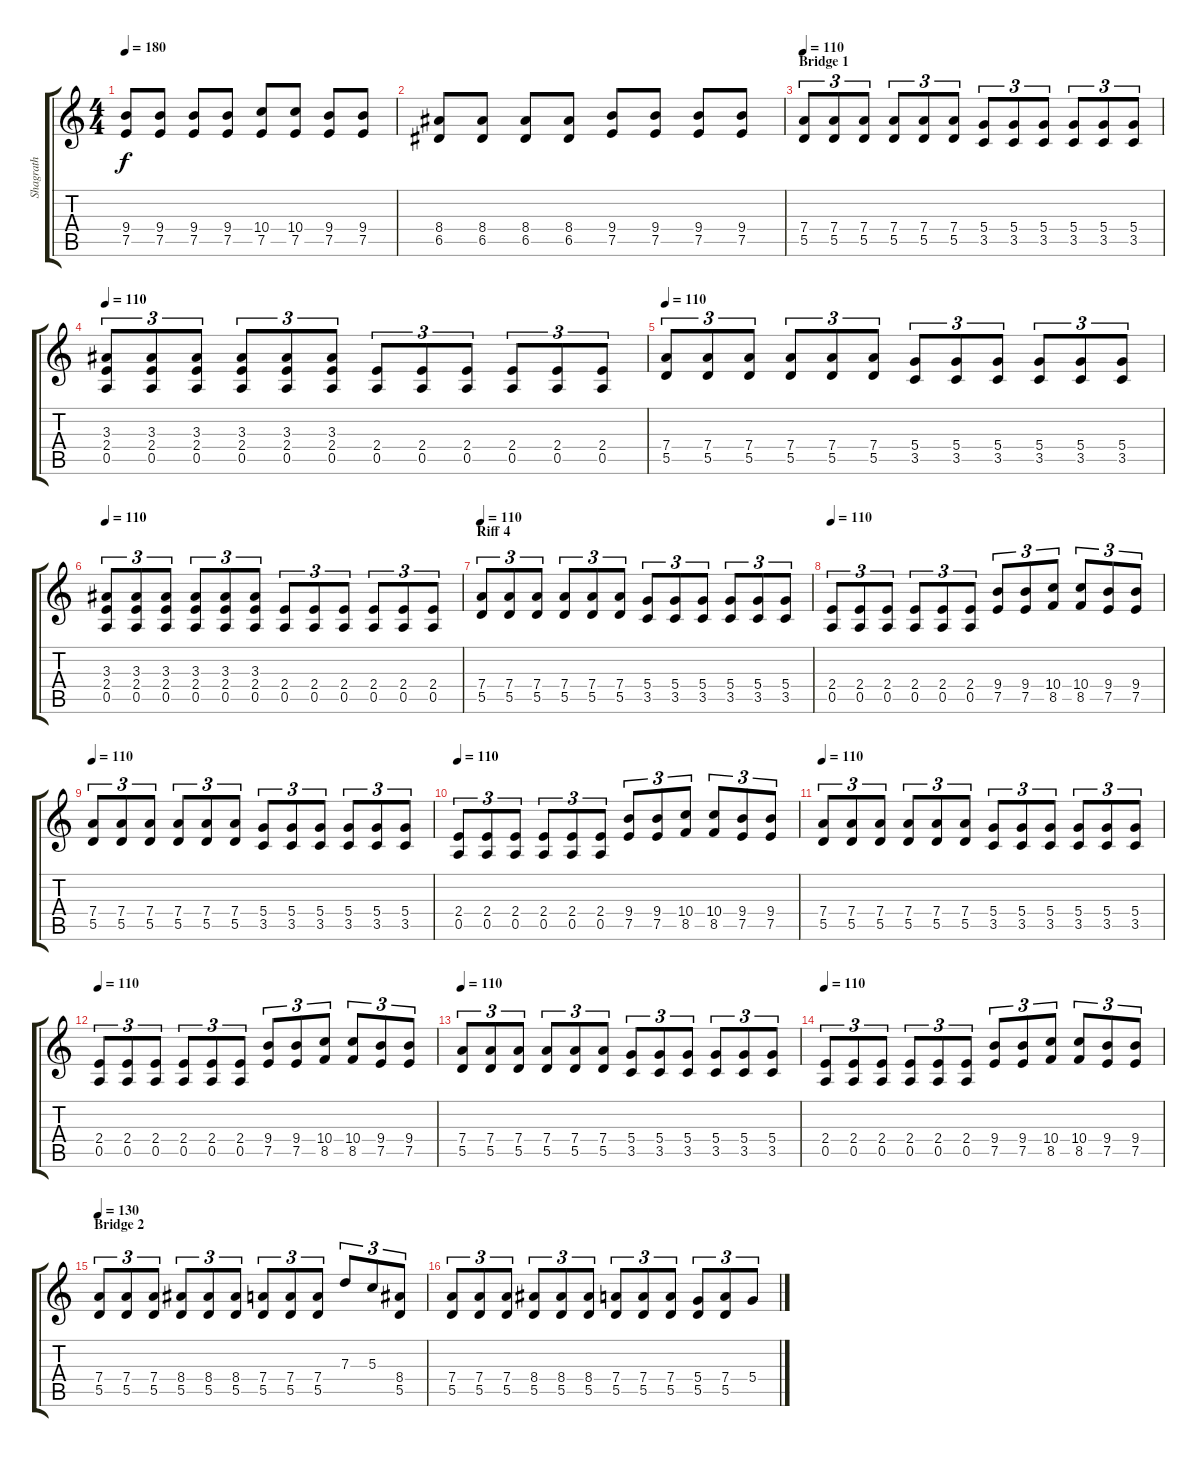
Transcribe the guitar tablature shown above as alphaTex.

\track ("Shagrath" "Shagrath") {instrument acousticguitarnylon}
\staff {score tabs}
\tuning (E4 B3 G3 D3 A2 E2) {hide}
\ts (4 4)
\tempo 180
\clef g2
\ks c
(9.4 7.5).8{dy f} (9.4 7.5).8 (9.4 7.5).8 (9.4 7.5).8 (10.4 7.5).8 (10.4 7.5).8 (9.4 7.5).8 (9.4 7.5).8 |
(8.4 6.5).8 (8.4 6.5).8 (8.4 6.5).8 (8.4 6.5).8 (9.4 7.5).8 (9.4 7.5).8 (9.4 7.5).8 (9.4 7.5).8 |
\section ("" "Bridge 1")
\tempo 110
(7.4 5.5).8{tu (3 2)} (7.4 5.5).8{tu (3 2)} (7.4 5.5).8{tu (3 2)} (7.4 5.5).8{tu (3 2)} (7.4 5.5).8{tu (3 2)} (7.4 5.5).8{tu (3 2)} (5.4 3.5).8{tu (3 2)} (5.4 3.5).8{tu (3 2)} (5.4 3.5).8{tu (3 2)} (5.4 3.5).8{tu (3 2)} (5.4 3.5).8{tu (3 2)} (5.4 3.5).8{tu (3 2)} |
\tempo 110
(3.3 2.4 0.5).8{tu (3 2)} (3.3 2.4 0.5).8{tu (3 2)} (3.3 2.4 0.5).8{tu (3 2)} (3.3 2.4 0.5).8{tu (3 2)} (3.3 2.4 0.5).8{tu (3 2)} (3.3 2.4 0.5).8{tu (3 2)} (2.4 0.5).8{tu (3 2)} (2.4 0.5).8{tu (3 2)} (2.4 0.5).8{tu (3 2)} (2.4 0.5).8{tu (3 2)} (2.4 0.5).8{tu (3 2)} (2.4 0.5).8{tu (3 2)} |
\tempo 110
(7.4 5.5).8{tu (3 2)} (7.4 5.5).8{tu (3 2)} (7.4 5.5).8{tu (3 2)} (7.4 5.5).8{tu (3 2)} (7.4 5.5).8{tu (3 2)} (7.4 5.5).8{tu (3 2)} (5.4 3.5).8{tu (3 2)} (5.4 3.5).8{tu (3 2)} (5.4 3.5).8{tu (3 2)} (5.4 3.5).8{tu (3 2)} (5.4 3.5).8{tu (3 2)} (5.4 3.5).8{tu (3 2)} |
\tempo 110
(3.3 2.4 0.5).8{tu (3 2)} (3.3 2.4 0.5).8{tu (3 2)} (3.3 2.4 0.5).8{tu (3 2)} (3.3 2.4 0.5).8{tu (3 2)} (3.3 2.4 0.5).8{tu (3 2)} (3.3 2.4 0.5).8{tu (3 2)} (2.4 0.5).8{tu (3 2)} (2.4 0.5).8{tu (3 2)} (2.4 0.5).8{tu (3 2)} (2.4 0.5).8{tu (3 2)} (2.4 0.5).8{tu (3 2)} (2.4 0.5).8{tu (3 2)} |
\section ("" "Riff 4")
\tempo 125
\tempo 110
(7.4 5.5).8{tu (3 2)} (7.4 5.5).8{tu (3 2)} (7.4 5.5).8{tu (3 2)} (7.4 5.5).8{tu (3 2)} (7.4 5.5).8{tu (3 2)} (7.4 5.5).8{tu (3 2)} (5.4 3.5).8{tu (3 2)} (5.4 3.5).8{tu (3 2)} (5.4 3.5).8{tu (3 2)} (5.4 3.5).8{tu (3 2)} (5.4 3.5).8{tu (3 2)} (5.4 3.5).8{tu (3 2)} |
\tempo 110
(2.4 0.5).8{tu (3 2)} (2.4 0.5).8{tu (3 2)} (2.4 0.5).8{tu (3 2)} (2.4 0.5).8{tu (3 2)} (2.4 0.5).8{tu (3 2)} (2.4 0.5).8{tu (3 2)} (9.4 7.5).8{tu (3 2)} (9.4 7.5).8{tu (3 2)} (10.4 8.5).8{tu (3 2)} (10.4 8.5).8{tu (3 2)} (9.4 7.5).8{tu (3 2)} (9.4 7.5).8{tu (3 2)} |
\tempo 125
\tempo 110
(7.4 5.5).8{tu (3 2)} (7.4 5.5).8{tu (3 2)} (7.4 5.5).8{tu (3 2)} (7.4 5.5).8{tu (3 2)} (7.4 5.5).8{tu (3 2)} (7.4 5.5).8{tu (3 2)} (5.4 3.5).8{tu (3 2)} (5.4 3.5).8{tu (3 2)} (5.4 3.5).8{tu (3 2)} (5.4 3.5).8{tu (3 2)} (5.4 3.5).8{tu (3 2)} (5.4 3.5).8{tu (3 2)} |
\tempo 110
(2.4 0.5).8{tu (3 2)} (2.4 0.5).8{tu (3 2)} (2.4 0.5).8{tu (3 2)} (2.4 0.5).8{tu (3 2)} (2.4 0.5).8{tu (3 2)} (2.4 0.5).8{tu (3 2)} (9.4 7.5).8{tu (3 2)} (9.4 7.5).8{tu (3 2)} (10.4 8.5).8{tu (3 2)} (10.4 8.5).8{tu (3 2)} (9.4 7.5).8{tu (3 2)} (9.4 7.5).8{tu (3 2)} |
\tempo 125
\tempo 110
(7.4 5.5).8{tu (3 2)} (7.4 5.5).8{tu (3 2)} (7.4 5.5).8{tu (3 2)} (7.4 5.5).8{tu (3 2)} (7.4 5.5).8{tu (3 2)} (7.4 5.5).8{tu (3 2)} (5.4 3.5).8{tu (3 2)} (5.4 3.5).8{tu (3 2)} (5.4 3.5).8{tu (3 2)} (5.4 3.5).8{tu (3 2)} (5.4 3.5).8{tu (3 2)} (5.4 3.5).8{tu (3 2)} |
\tempo 110
(2.4 0.5).8{tu (3 2)} (2.4 0.5).8{tu (3 2)} (2.4 0.5).8{tu (3 2)} (2.4 0.5).8{tu (3 2)} (2.4 0.5).8{tu (3 2)} (2.4 0.5).8{tu (3 2)} (9.4 7.5).8{tu (3 2)} (9.4 7.5).8{tu (3 2)} (10.4 8.5).8{tu (3 2)} (10.4 8.5).8{tu (3 2)} (9.4 7.5).8{tu (3 2)} (9.4 7.5).8{tu (3 2)} |
\tempo 125
\tempo 110
(7.4 5.5).8{tu (3 2)} (7.4 5.5).8{tu (3 2)} (7.4 5.5).8{tu (3 2)} (7.4 5.5).8{tu (3 2)} (7.4 5.5).8{tu (3 2)} (7.4 5.5).8{tu (3 2)} (5.4 3.5).8{tu (3 2)} (5.4 3.5).8{tu (3 2)} (5.4 3.5).8{tu (3 2)} (5.4 3.5).8{tu (3 2)} (5.4 3.5).8{tu (3 2)} (5.4 3.5).8{tu (3 2)} |
\tempo 110
(2.4 0.5).8{tu (3 2)} (2.4 0.5).8{tu (3 2)} (2.4 0.5).8{tu (3 2)} (2.4 0.5).8{tu (3 2)} (2.4 0.5).8{tu (3 2)} (2.4 0.5).8{tu (3 2)} (9.4 7.5).8{tu (3 2)} (9.4 7.5).8{tu (3 2)} (10.4 8.5).8{tu (3 2)} (10.4 8.5).8{tu (3 2)} (9.4 7.5).8{tu (3 2)} (9.4 7.5).8{tu (3 2)} |
\section ("" "Bridge 2")
\tempo 130
(7.4 5.5).8{tu (3 2)} (7.4 5.5).8{tu (3 2)} (7.4 5.5).8{tu (3 2)} (8.4 5.5).8{tu (3 2)} (8.4 5.5).8{tu (3 2)} (8.4 5.5).8{tu (3 2)} (7.4 5.5).8{tu (3 2)} (7.4 5.5).8{tu (3 2)} (7.4 5.5).8{tu (3 2)} 7.3.8{tu (3 2)} 5.3.8{tu (3 2)} (8.4 5.5).8{tu (3 2)} |
(7.4 5.5).8{tu (3 2)} (7.4 5.5).8{tu (3 2)} (7.4 5.5).8{tu (3 2)} (8.4 5.5).8{tu (3 2)} (8.4 5.5).8{tu (3 2)} (8.4 5.5).8{tu (3 2)} (7.4 5.5).8{tu (3 2)} (7.4 5.5).8{tu (3 2)} (7.4 5.5).8{tu (3 2)} (5.4 5.5).8{tu (3 2)} (7.4 5.5).8{tu (3 2)} 5.4.8{tu (3 2)}
